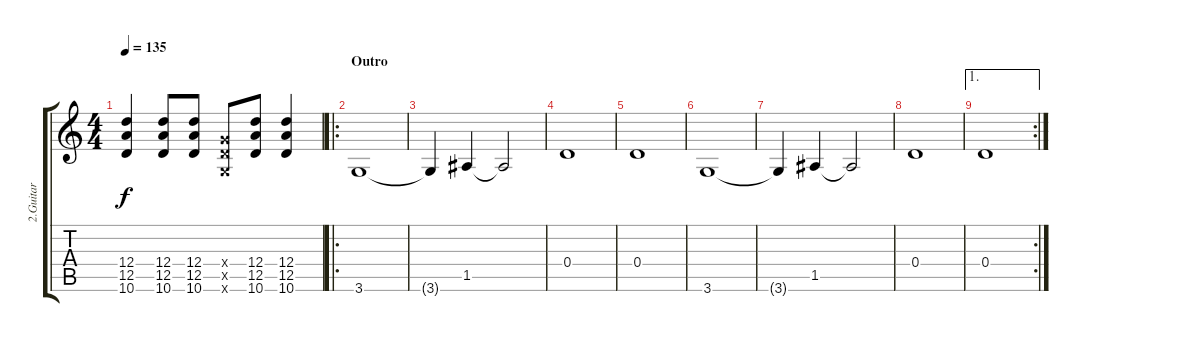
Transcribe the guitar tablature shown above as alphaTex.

\track ("2.Guitar" "2.Guitar") {instrument acousticguitarnylon}
\staff {score tabs}
\tuning (E4 B3 G3 D3 A2 E2) {hide}
\ts (4 4)
\tempo 135
\clef g2
\ks c
(12.4 12.5 10.6).4{dy f} (12.4 12.5 10.6).8 (12.4 12.5 10.6).8 (5.4{x} 5.5{x} 3.6{x}).8 (12.4 12.5 10.6).8 (12.4 12.5 10.6).4 |
\ro
\section ("" "Outro")
3.6.1{volume 12 instrument acousticguitarnylon} |
3.6{t}.4 1.5.4 1.5{t}.2 |
0.4.1 |
0.4.1 |
3.6.1 |
3.6{t}.4 1.5.4 1.5{t}.2 |
0.4.1 |
\ae 1
\rc 2
0.4.1
